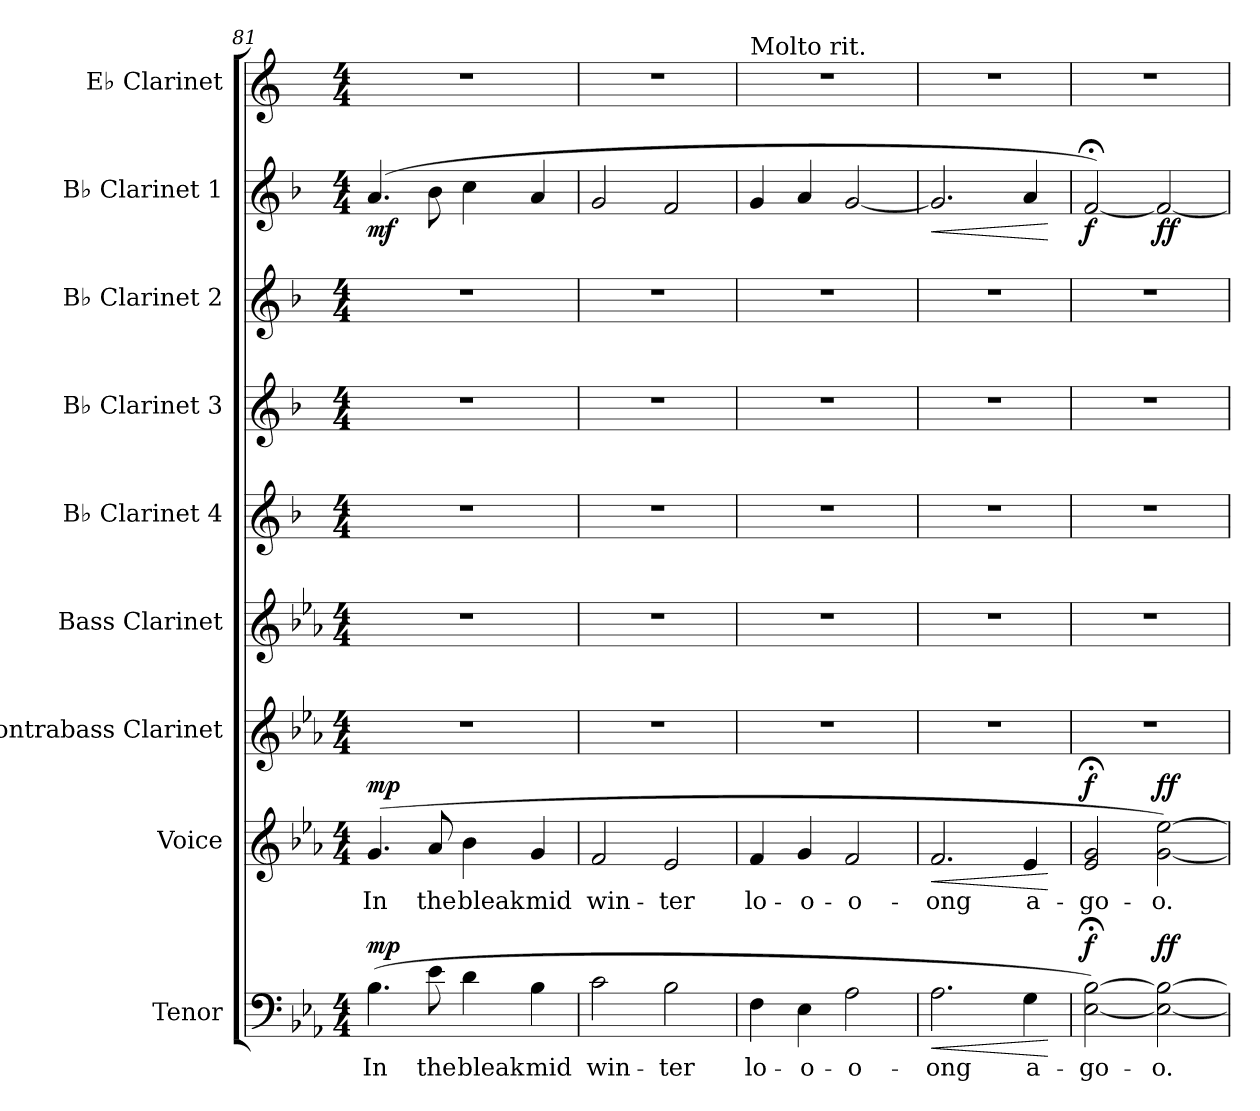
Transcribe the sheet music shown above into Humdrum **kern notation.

**kern	**text	**dynam	**kern	**text	**dynam	**kern	**kern	**kern	**kern	**kern	**kern	**dynam	**kern
*part9	*part9	*part9	*part8	*part8	*part8	*part7	*part6	*part5	*part4	*part3	*part2	*part2	*part1
*staff9	*staff9	*staff9	*staff8	*staff8	*staff8	*staff7	*staff6	*staff5	*staff4	*staff3	*staff2	*staff2	*staff1
*I"Tenor	*	*	*I"Voice	*	*	*I"Contrabass Clarinet	*I"Bass Clarinet	*I"B♭ Clarinet 4	*I"B♭ Clarinet 3	*I"B♭ Clarinet 2	*I"B♭ Clarinet 1	*	*I"E♭ Clarinet
*I'T.	*	*	*I'Vo.	*	*	*I'Cb. Cl.	*I'B. Cl.	*I'B♭ Cl. 4	*I'B♭ Cl. 3	*I'B♭ Cl. 2	*I'B♭ Cl. 1	*	*I'E♭ Cl.
*clefF4	*	*	*clefG2	*	*	*clefG2	*clefG2	*clefG2	*clefG2	*clefG2	*clefG2	*	*clefG2
*	*	*	*	*	*	*ITrd15c26	*ITrd8c14	*ITrd1c2	*ITrd1c2	*ITrd1c2	*ITrd1c2	*	*ITrd-2c-3
*k[b-e-a-]	*	*	*k[b-e-a-]	*	*	*k[b-e-a-]	*k[b-e-a-]	*k[b-e-a-]	*k[b-e-a-]	*k[b-e-a-]	*k[b-e-a-]	*	*k[b-e-a-]
*M4/4	*	*	*M4/4	*	*	*M4/4	*M4/4	*M4/4	*M4/4	*M4/4	*M4/4	*	*M4/4
=81	=81	=81	=81	=81	=81	=81	=81	=81	=81	=81	=81	=81	=81
!	!	!LO:DY:b	!	!	!LO:DY:b	!	!	!	!	!	!	!LO:DY:b	!
(4.B-\	In	mp	(4.g/	In	mp	1r	1r	1r	1r	1r	(4.g/	mf	1r
8e-\	the	.	8a-/	the	.	.	.	.	.	.	8a-\	.	.
4d\	bleak	.	4b-\	bleak	.	.	.	.	.	.	4b-\	.	.
4B-\	mid	.	4g/	mid	.	.	.	.	.	.	4g/	.	.
=82	=82	=82	=82	=82	=82	=82	=82	=82	=82	=82	=82	=82	=82
2c\	win-	.	2f/	win-	.	1r	1r	1r	1r	1r	2f/	.	1r
2B-\	-ter	.	2e-/	-ter	.	.	.	.	.	.	2e-/	.	.
!!LO:PB:g=z
=83	=83	=83	=83	=83	=83	=83	=83	=83	=83	=83	=83	=83	=83
!	!	!	!	!	!	!	!	!	!	!	!	!	!LO:TX:a:t=Molto rit.
4F\	lo-	.	4f/	lo-	.	1r	1r	1r	1r	1r	4f/	.	1r
4E-\	-o-	.	4g/	-o-	.	.	.	.	.	.	4g/	.	.
2A-\	-o-	.	2f/	-o-	.	.	.	.	.	.	[2f/	.	.
=84	=84	=84	=84	=84	=84	=84	=84	=84	=84	=84	=84	=84	=84
!	!	!LO:HP:b	!	!	!LO:HP:b	!	!	!	!	!	!	!LO:HP:b	!
2.A-\	-ong	<	2.f/	-ong	<	1r	1r	1r	1r	1r	2.f/]	<	1r
4G\	a-	.	4e-/	a-	.	.	.	.	.	.	4g/	.	.
.	.	[	.	.	[	.	.	.	.	.	.	[	.
=85	=85	=85	=85	=85	=85	=85	=85	=85	=85	=85	=85	=85	=85
!	!	!LO:DY:b	!	!	!LO:DY:b	!	!	!	!	!	!	!LO:DY:b	!
[2E-\;< [2B-\;<)	-go-	f	2e-/;< 2g/;<	-go-	f	1r	1r	1r	1r	1r	[2e-;</)	f	1r
!	!	!LO:DY:b	!	!	!LO:DY:b	!	!	!	!	!	!	!LO:DY:b	!
2E-\_ 2B-\_	-o.	ff	[2g\ [2ee-\)	-o.	ff	.	.	.	.	.	2e-/_	ff	.
=	=	=	=	=	=	=	=	=	=	=	=	=	=
*-	*-	*-	*-	*-	*-	*-	*-	*-	*-	*-	*-	*-	*-
